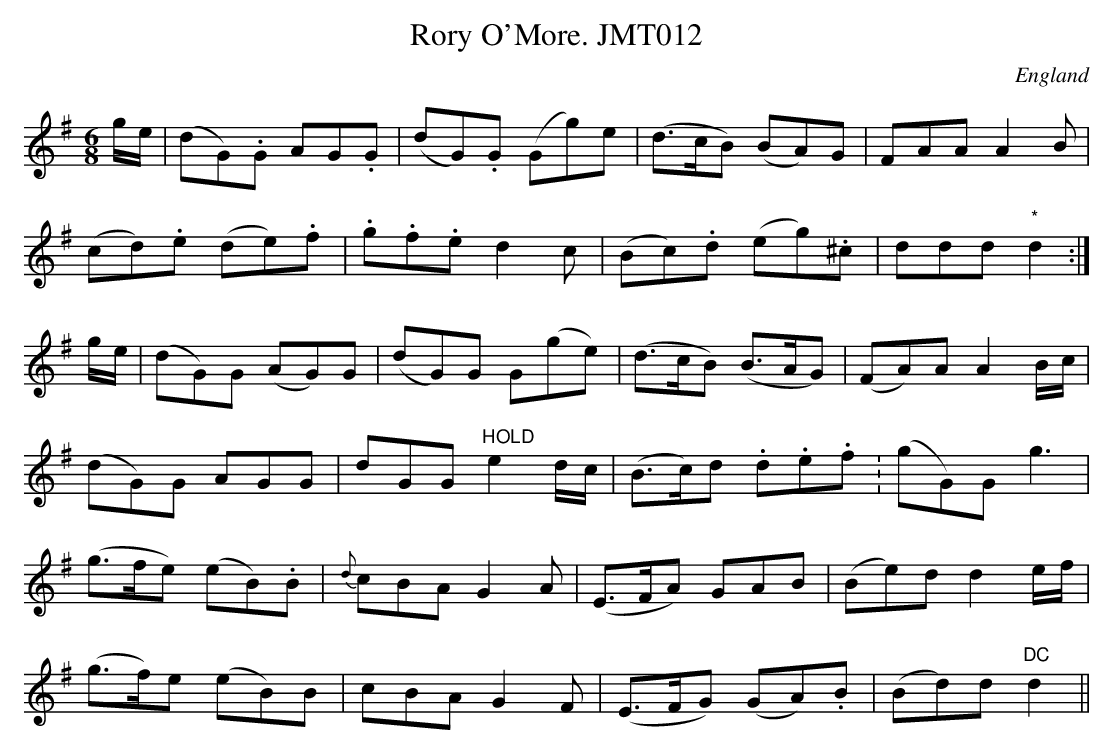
X:1
T:Rory O'More. JMT012
M:6/8
L:1/8
O:England
W:
K:G
g/e/|
(dG).G AG.G | (dG).G (Gg)e | (d>cB) (BA)G | FAA A2B | !
(cd).e (de).f | .g.f.e d2c | (Bc).d (eg).^c | ddd "*"d2 :|!
g/e/|
(dG)G (AG)G | (dG)G G(ge) | (d>cB) (B>AG) | (FA)A A2 B/c/| !
(dG)G AGG | dGG"HOLD"e2 d/c/ | (B>c)d. d.e.f.| (gG)G g3| !
(g>fe) (eB).B | {d}c-BA G2A |(E>FA) GAB | (Be)d d2 e/f/| !
(g>f)e (eB)B | cBA G2 F | (E>FG) (GA).B| (Bd)d "DC"d2||
